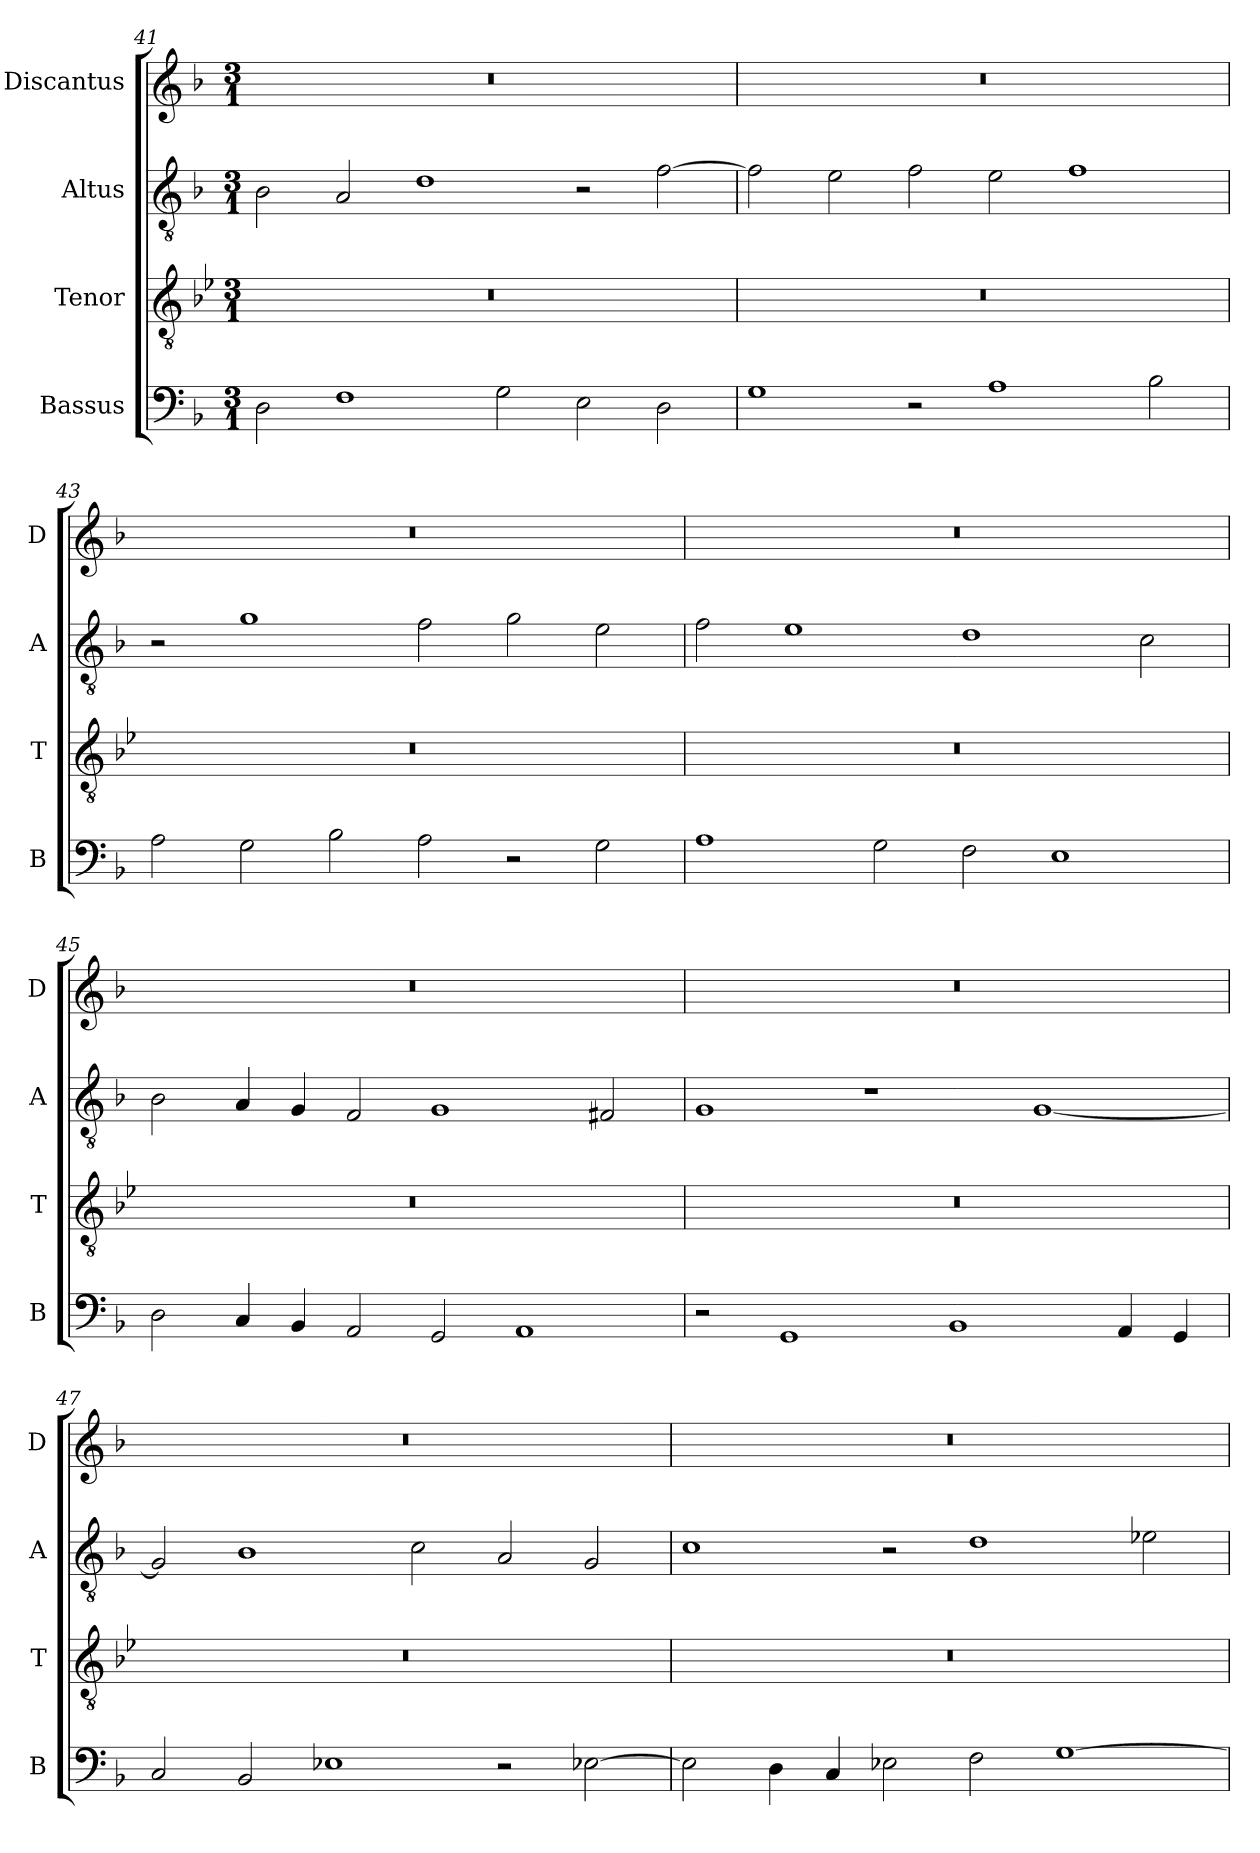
**kern	**kern	**kern	**kern
*part4	*part3	*part2	*part1
*staff4	*staff3	*staff2	*staff1
*I"Bassus	*I"Tenor	*I"Altus	*I"Discantus
*I'B	*I'T	*I'A	*I'D
*clefF4	*clefGv2	*clefGv2	*clefG2
*k[b-]	*k[b-e-]	*k[b-]	*k[b-]
*M3/1	*M3/1	*M3/1	*M3/1
=41	=41	=41	=41
2D\	0.r	2B-\	0.r
1F	.	2A/	.
.	.	1d	.
2G\	.	.	.
2E\	.	2r	.
2D\	.	[2f\	.
=42	=42	=42	=42
1G	0.r	2f\]	0.r
.	.	2e\	.
2r	.	2f\	.
1A	.	2e\	.
.	.	1f	.
2B-\	.	.	.
=43	=43	=43	=43
2A\	0.r	2r	0.r
2G\	.	1g	.
2B-\	.	.	.
2A\	.	2f\	.
2r	.	2g\	.
2G\	.	2e\	.
=44	=44	=44	=44
1A	0.r	2f\	0.r
.	.	1e	.
2G\	.	.	.
2F\	.	1d	.
1E	.	.	.
.	.	2c\	.
=45	=45	=45	=45
2D\	0.r	2B-\	0.r
4C/	.	4A/	.
4BB-/	.	4G/	.
2AA/	.	2F/	.
2GG/	.	1G	.
1AA	.	.	.
.	.	2F#X/	.
=46	=46	=46	=46
2r	0.r	1G	0.r
1GG	.	.	.
.	.	1r	.
1BB-	.	.	.
.	.	[1G	.
4AA/	.	.	.
4GG/	.	.	.
=47	=47	=47	=47
2C/	0.r	2G/]	0.r
2BB-/	.	1B-	.
1E-X	.	.	.
.	.	2c\	.
2r	.	2A/	.
[2E-X\	.	2G/	.
=48	=48	=48	=48
2E-\]	0.r	1c	0.r
4D\	.	.	.
4C/	.	.	.
2E-X\	.	2r	.
2F\	.	1d	.
[1G	.	.	.
.	.	2e-X\	.
=	=	=	=
*-	*-	*-	*-
